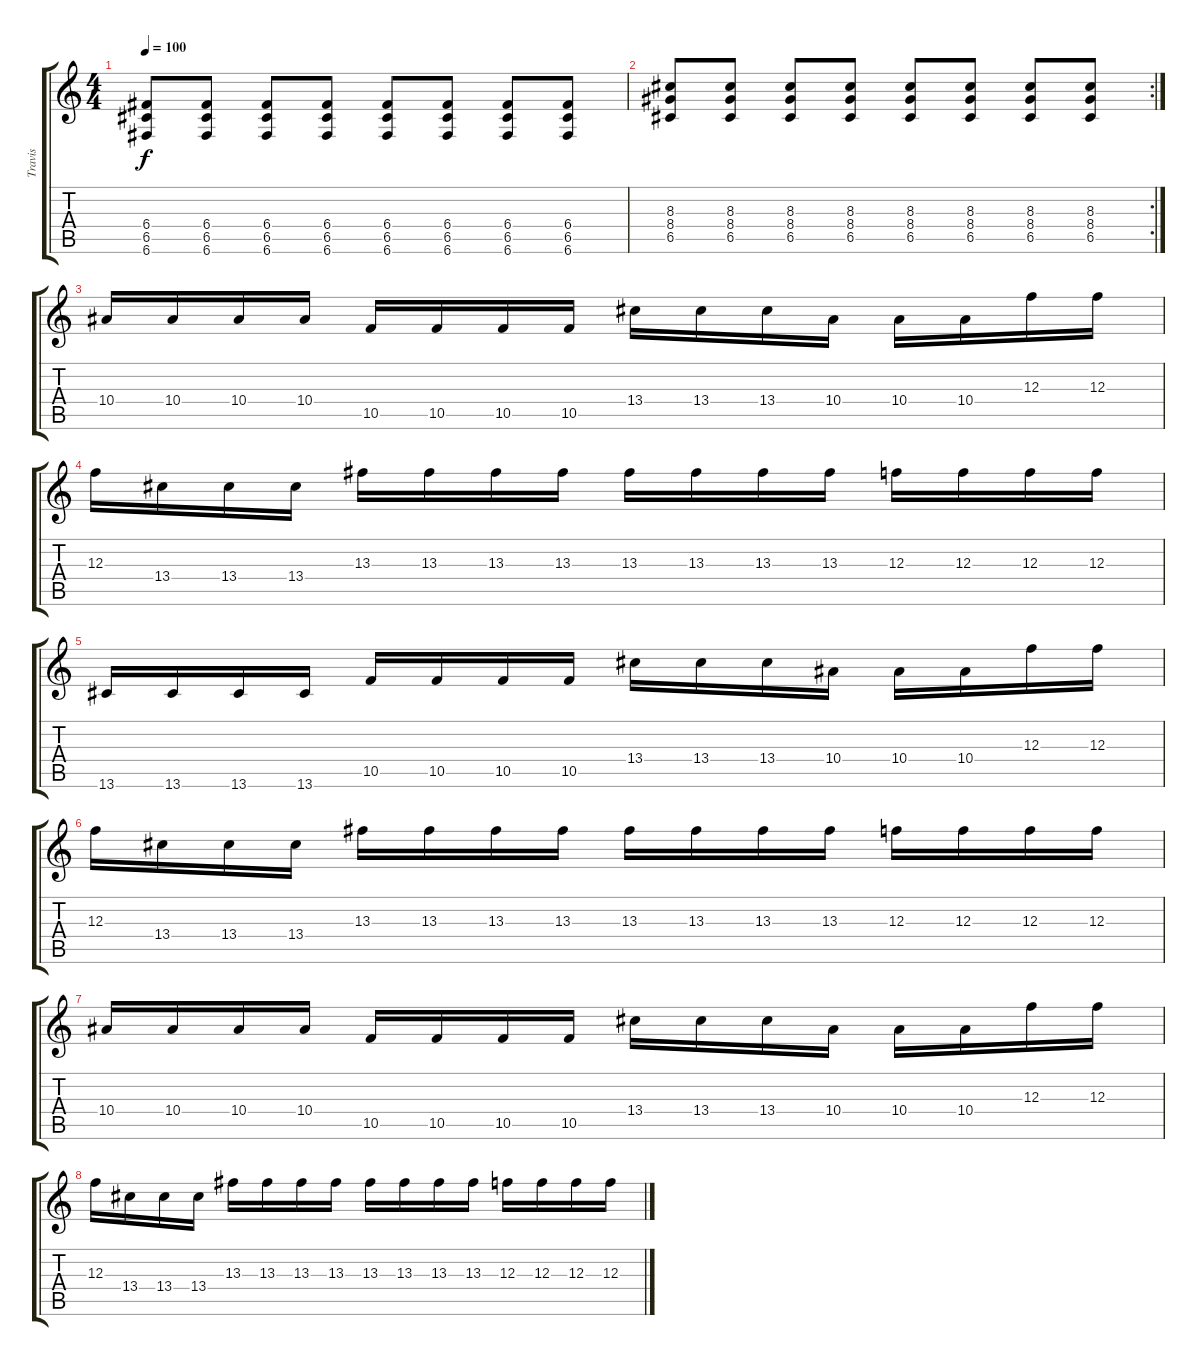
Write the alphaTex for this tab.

\track ("Travis" "Travis") {instrument distortionguitar}
\staff {score tabs}
\tuning (D4 A3 F3 C3 G2 C2) {hide}
\ts (4 4)
\tempo 100
\clef g2
\ks c
(6.4 6.5 6.6).8{dy f} (6.4 6.5 6.6).8 (6.4 6.5 6.6).8 (6.4 6.5 6.6).8 (6.4 6.5 6.6).8 (6.4 6.5 6.6).8 (6.4 6.5 6.6).8 (6.4 6.5 6.6).8 |
\rc 2
(8.3 8.4 6.5).8 (8.3 8.4 6.5).8 (8.3 8.4 6.5).8 (8.3 8.4 6.5).8 (8.3 8.4 6.5).8 (8.3 8.4 6.5).8 (8.3 8.4 6.5).8 (8.3 8.4 6.5).8 |
10.4.16 10.4.16 10.4.16 10.4.16 10.5.16 10.5.16 10.5.16 10.5.16 13.4.16 13.4.16 13.4.16 10.4.16 10.4.16 10.4.16 12.3.16 12.3.16 |
12.3.16 13.4.16 13.4.16 13.4.16 13.3.16 13.3.16 13.3.16 13.3.16 13.3.16 13.3.16 13.3.16 13.3.16 12.3.16 12.3.16 12.3.16 12.3.16 |
13.6.16 13.6.16 13.6.16 13.6.16 10.5.16 10.5.16 10.5.16 10.5.16 13.4.16 13.4.16 13.4.16 10.4.16 10.4.16 10.4.16 12.3.16 12.3.16 |
12.3.16 13.4.16 13.4.16 13.4.16 13.3.16 13.3.16 13.3.16 13.3.16 13.3.16 13.3.16 13.3.16 13.3.16 12.3.16 12.3.16 12.3.16 12.3.16 |
10.4.16 10.4.16 10.4.16 10.4.16 10.5.16 10.5.16 10.5.16 10.5.16 13.4.16 13.4.16 13.4.16 10.4.16 10.4.16 10.4.16 12.3.16 12.3.16 |
12.3.16 13.4.16 13.4.16 13.4.16 13.3.16 13.3.16 13.3.16 13.3.16 13.3.16 13.3.16 13.3.16 13.3.16 12.3.16 12.3.16 12.3.16 12.3.16
